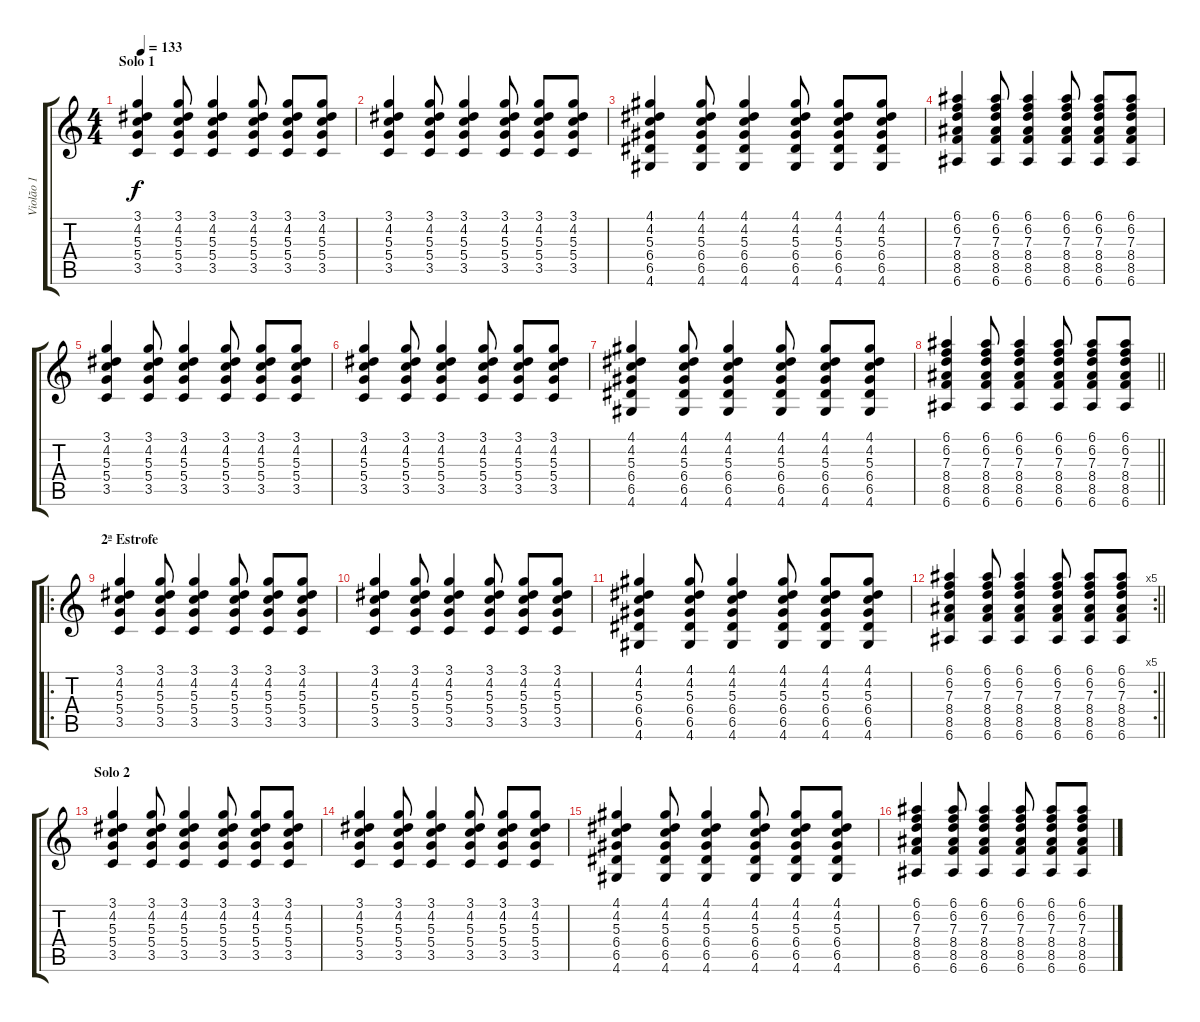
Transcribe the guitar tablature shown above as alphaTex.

\track ("Violão 1" "Violão 1") {instrument acousticguitarnylon}
\staff {score tabs}
\tuning (E4 B3 G3 D3 A2 E2) {hide}
\ts (4 4)
\section ("" "Solo 1")
\tempo 133
\clef g2
\ks c
(3.1 4.2 5.3 5.4 3.5).4{dy f} (3.1 4.2 5.3 5.4 3.5).8 (3.1 4.2 5.3 5.4 3.5).4 (3.1 4.2 5.3 5.4 3.5).8 (3.1 4.2 5.3 5.4 3.5).8 (3.1 4.2 5.3 5.4 3.5).8 |
(3.1 4.2 5.3 5.4 3.5).4 (3.1 4.2 5.3 5.4 3.5).8 (3.1 4.2 5.3 5.4 3.5).4 (3.1 4.2 5.3 5.4 3.5).8 (3.1 4.2 5.3 5.4 3.5).8 (3.1 4.2 5.3 5.4 3.5).8 |
(4.1 4.2 5.3 6.4 6.5 4.6).4 (4.1 4.2 5.3 6.4 6.5 4.6).8 (4.1 4.2 5.3 6.4 6.5 4.6).4 (4.1 4.2 5.3 6.4 6.5 4.6).8 (4.1 4.2 5.3 6.4 6.5 4.6).8 (4.1 4.2 5.3 6.4 6.5 4.6).8 |
(6.1 6.2 7.3 8.4 8.5 6.6).4 (6.1 6.2 7.3 8.4 8.5 6.6).8 (6.1 6.2 7.3 8.4 8.5 6.6).4 (6.1 6.2 7.3 8.4 8.5 6.6).8 (6.1 6.2 7.3 8.4 8.5 6.6).8 (6.1 6.2 7.3 8.4 8.5 6.6).8 |
(3.1 4.2 5.3 5.4 3.5).4 (3.1 4.2 5.3 5.4 3.5).8 (3.1 4.2 5.3 5.4 3.5).4 (3.1 4.2 5.3 5.4 3.5).8 (3.1 4.2 5.3 5.4 3.5).8 (3.1 4.2 5.3 5.4 3.5).8 |
(3.1 4.2 5.3 5.4 3.5).4 (3.1 4.2 5.3 5.4 3.5).8 (3.1 4.2 5.3 5.4 3.5).4 (3.1 4.2 5.3 5.4 3.5).8 (3.1 4.2 5.3 5.4 3.5).8 (3.1 4.2 5.3 5.4 3.5).8 |
(4.1 4.2 5.3 6.4 6.5 4.6).4 (4.1 4.2 5.3 6.4 6.5 4.6).8 (4.1 4.2 5.3 6.4 6.5 4.6).4 (4.1 4.2 5.3 6.4 6.5 4.6).8 (4.1 4.2 5.3 6.4 6.5 4.6).8 (4.1 4.2 5.3 6.4 6.5 4.6).8 |
\barLineRight lightlight
(6.1 6.2 7.3 8.4 8.5 6.6).4 (6.1 6.2 7.3 8.4 8.5 6.6).8 (6.1 6.2 7.3 8.4 8.5 6.6).4 (6.1 6.2 7.3 8.4 8.5 6.6).8 (6.1 6.2 7.3 8.4 8.5 6.6).8 (6.1 6.2 7.3 8.4 8.5 6.6).8 |
\ro
\section ("" "2ª Estrofe")
(3.1 4.2 5.3 5.4 3.5).4 (3.1 4.2 5.3 5.4 3.5).8 (3.1 4.2 5.3 5.4 3.5).4 (3.1 4.2 5.3 5.4 3.5).8 (3.1 4.2 5.3 5.4 3.5).8 (3.1 4.2 5.3 5.4 3.5).8 |
(3.1 4.2 5.3 5.4 3.5).4 (3.1 4.2 5.3 5.4 3.5).8 (3.1 4.2 5.3 5.4 3.5).4 (3.1 4.2 5.3 5.4 3.5).8 (3.1 4.2 5.3 5.4 3.5).8 (3.1 4.2 5.3 5.4 3.5).8 |
(4.1 4.2 5.3 6.4 6.5 4.6).4 (4.1 4.2 5.3 6.4 6.5 4.6).8 (4.1 4.2 5.3 6.4 6.5 4.6).4 (4.1 4.2 5.3 6.4 6.5 4.6).8 (4.1 4.2 5.3 6.4 6.5 4.6).8 (4.1 4.2 5.3 6.4 6.5 4.6).8 |
\rc 5
\barLineRight lightlight
(6.1 6.2 7.3 8.4 8.5 6.6).4 (6.1 6.2 7.3 8.4 8.5 6.6).8 (6.1 6.2 7.3 8.4 8.5 6.6).4 (6.1 6.2 7.3 8.4 8.5 6.6).8 (6.1 6.2 7.3 8.4 8.5 6.6).8 (6.1 6.2 7.3 8.4 8.5 6.6).8 |
\section ("" "Solo 2")
(3.1 4.2 5.3 5.4 3.5).4{volume 9} (3.1 4.2 5.3 5.4 3.5).8 (3.1 4.2 5.3 5.4 3.5).4 (3.1 4.2 5.3 5.4 3.5).8 (3.1 4.2 5.3 5.4 3.5).8 (3.1 4.2 5.3 5.4 3.5).8 |
(3.1 4.2 5.3 5.4 3.5).4 (3.1 4.2 5.3 5.4 3.5).8 (3.1 4.2 5.3 5.4 3.5).4 (3.1 4.2 5.3 5.4 3.5).8 (3.1 4.2 5.3 5.4 3.5).8 (3.1 4.2 5.3 5.4 3.5).8 |
(4.1 4.2 5.3 6.4 6.5 4.6).4 (4.1 4.2 5.3 6.4 6.5 4.6).8 (4.1 4.2 5.3 6.4 6.5 4.6).4 (4.1 4.2 5.3 6.4 6.5 4.6).8 (4.1 4.2 5.3 6.4 6.5 4.6).8 (4.1 4.2 5.3 6.4 6.5 4.6).8 |
(6.1 6.2 7.3 8.4 8.5 6.6).4 (6.1 6.2 7.3 8.4 8.5 6.6).8 (6.1 6.2 7.3 8.4 8.5 6.6).4 (6.1 6.2 7.3 8.4 8.5 6.6).8 (6.1 6.2 7.3 8.4 8.5 6.6).8 (6.1 6.2 7.3 8.4 8.5 6.6).8
